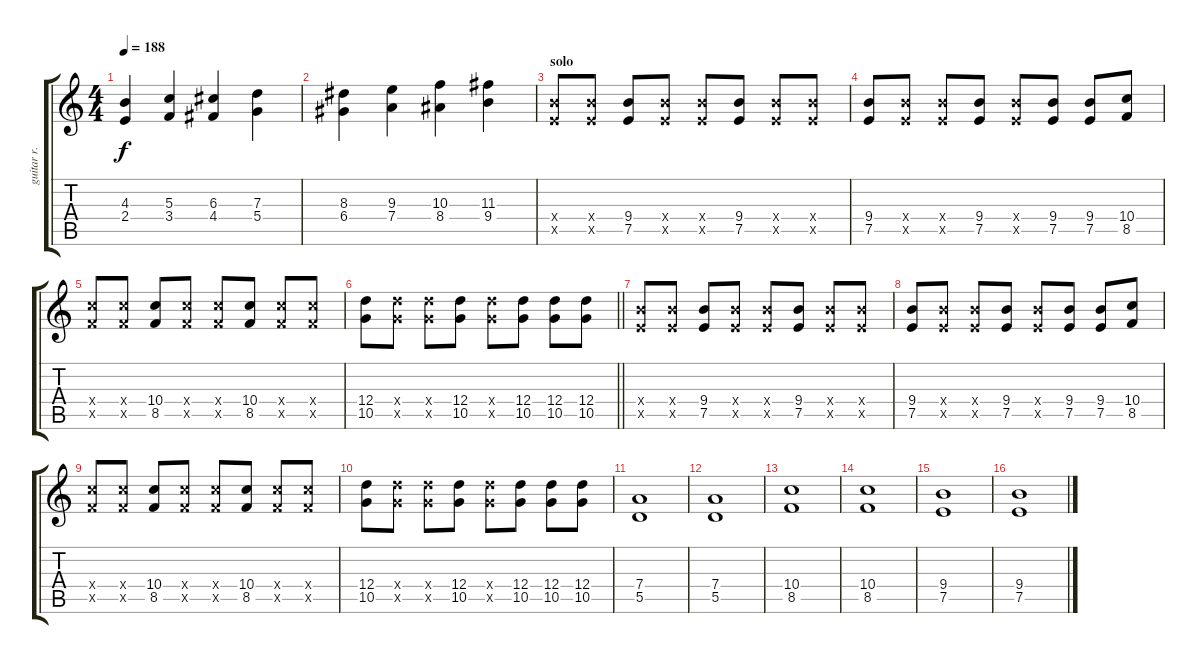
\track ("guitar r." "guitar r.") {instrument distortionguitar}
\staff {score tabs}
\tuning (E4 B3 G3 D3 A2 E2) {hide}
\ts (4 4)
\tempo 188
\clef g2
\ks c
(4.3 2.4).4{dy f} (5.3 3.4).4 (6.3 4.4).4 (7.3 5.4).4 |
(8.3 6.4).4 (9.3 7.4).4 (10.3 8.4).4 (11.3 9.4).4 |
\section ("" "solo")
(9.4{x} 7.5{x}).8 (9.4{x} 7.5{x}).8 (9.4 7.5).8 (9.4{x} 7.5{x}).8 (9.4{x} 7.5{x}).8 (9.4 7.5).8 (9.4{x} 7.5{x}).8 (9.4{x} 7.5{x}).8 |
(9.4 7.5).8 (9.4{x} 7.5{x}).8 (9.4{x} 7.5{x}).8 (9.4 7.5).8 (9.4{x} 7.5{x}).8 (9.4 7.5).8 (9.4 7.5).8 (10.4 8.5).8 |
(10.4{x} 8.5{x}).8 (10.4{x} 8.5{x}).8 (10.4 8.5).8 (10.4{x} 8.5{x}).8 (10.4{x} 8.5{x}).8 (10.4 8.5).8 (10.4{x} 8.5{x}).8 (10.4{x} 8.5{x}).8 |
\barLineRight lightlight
(12.4 10.5).8 (12.4{x} 10.5{x}).8 (12.4{x} 10.5{x}).8 (12.4 10.5).8 (12.4{x} 10.5{x}).8 (12.4 10.5).8 (12.4 10.5).8 (12.4 10.5).8 |
(9.4{x} 7.5{x}).8 (9.4{x} 7.5{x}).8 (9.4 7.5).8 (9.4{x} 7.5{x}).8 (9.4{x} 7.5{x}).8 (9.4 7.5).8 (9.4{x} 7.5{x}).8 (9.4{x} 7.5{x}).8 |
(9.4 7.5).8 (9.4{x} 7.5{x}).8 (9.4{x} 7.5{x}).8 (9.4 7.5).8 (9.4{x} 7.5{x}).8 (9.4 7.5).8 (9.4 7.5).8 (10.4 8.5).8 |
(10.4{x} 8.5{x}).8 (10.4{x} 8.5{x}).8 (10.4 8.5).8 (10.4{x} 8.5{x}).8 (10.4{x} 8.5{x}).8 (10.4 8.5).8 (10.4{x} 8.5{x}).8 (10.4{x} 8.5{x}).8 |
(12.4 10.5).8 (12.4{x} 10.5{x}).8 (12.4{x} 10.5{x}).8 (12.4 10.5).8 (12.4{x} 10.5{x}).8 (12.4 10.5).8 (12.4 10.5).8 (12.4 10.5).8 |
(7.4 5.5).1 |
(7.4 5.5).1 |
(10.4 8.5).1 |
(10.4 8.5).1 |
(9.4 7.5).1 |
(9.4 7.5).1
